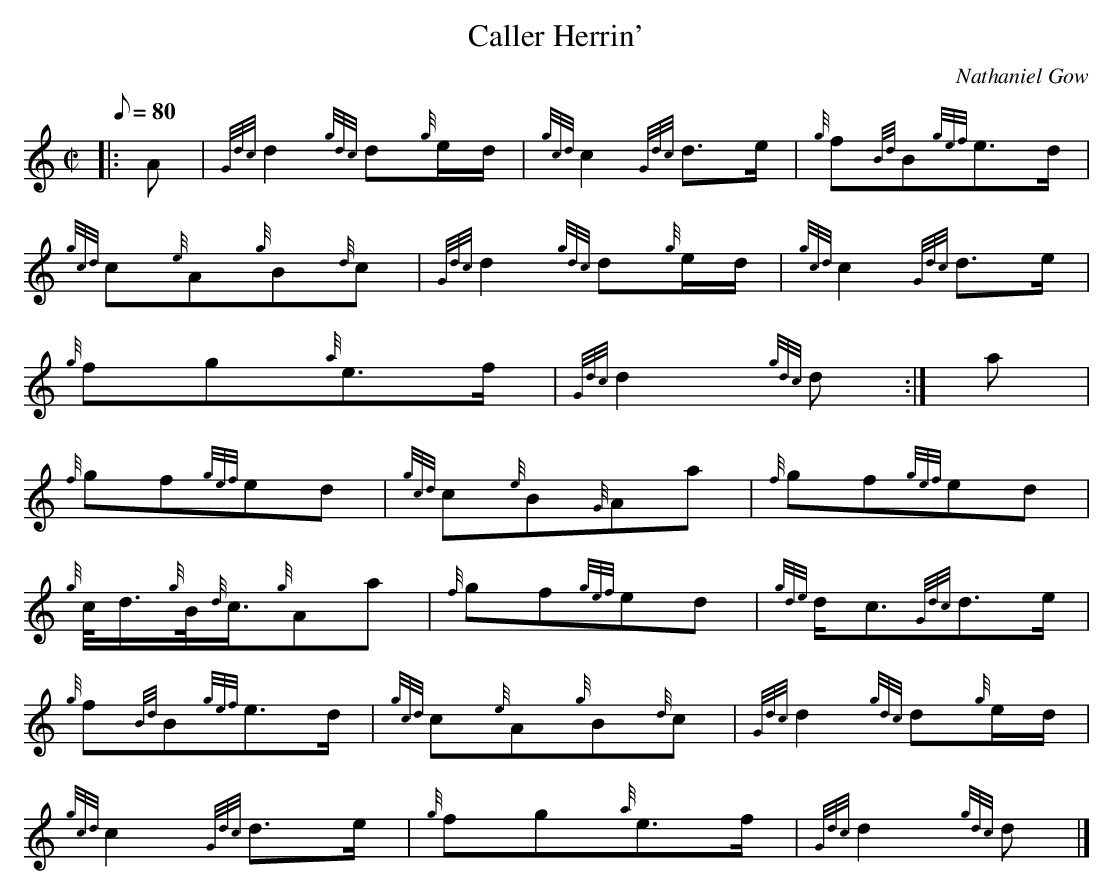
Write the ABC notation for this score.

X:1
T:Caller Herrin'
M:C|
L:1/8
Q:80
C:Nathaniel Gow
K:HP
|: A | \
{Gdc}d2{gdc}d{g}e/2d/2 | \
{gcd}c2{Gdc}d3/2e/2 | \
{g}f{Bd}B{gef}e3/2d/2 |
{gcd}c{e}A{g}B{d}c | \
{Gdc}d2{gdc}d{g}e/2d/2 | \
{gcd}c2{Gdc}d3/2e/2 |
{g}fg{a}e3/2f/2 | \
{Gdc}d2{gdc}d :| \
a |
{f}gf{gef}ed | \
{gcd}c{e}B{G}Aa | \
{f}gf{gef}ed |
{g}c/4d3/4{g}B/4{d}c3/4{g}Aa | \
{f}gf{gef}ed | \
{gde}d/2c3/2{Gdc}d3/2e/2 |
{g}f{Bd}B{gef}e3/2d/2 | \
{gcd}c{e}A{g}B{d}c | \
{Gdc}d2{gdc}d{g}e/2d/2 |
{gcd}c2{Gdc}d3/2e/2 | \
{g}fg{a}e3/2f/2 | \
{Gdc}d2{gdc}d|]
